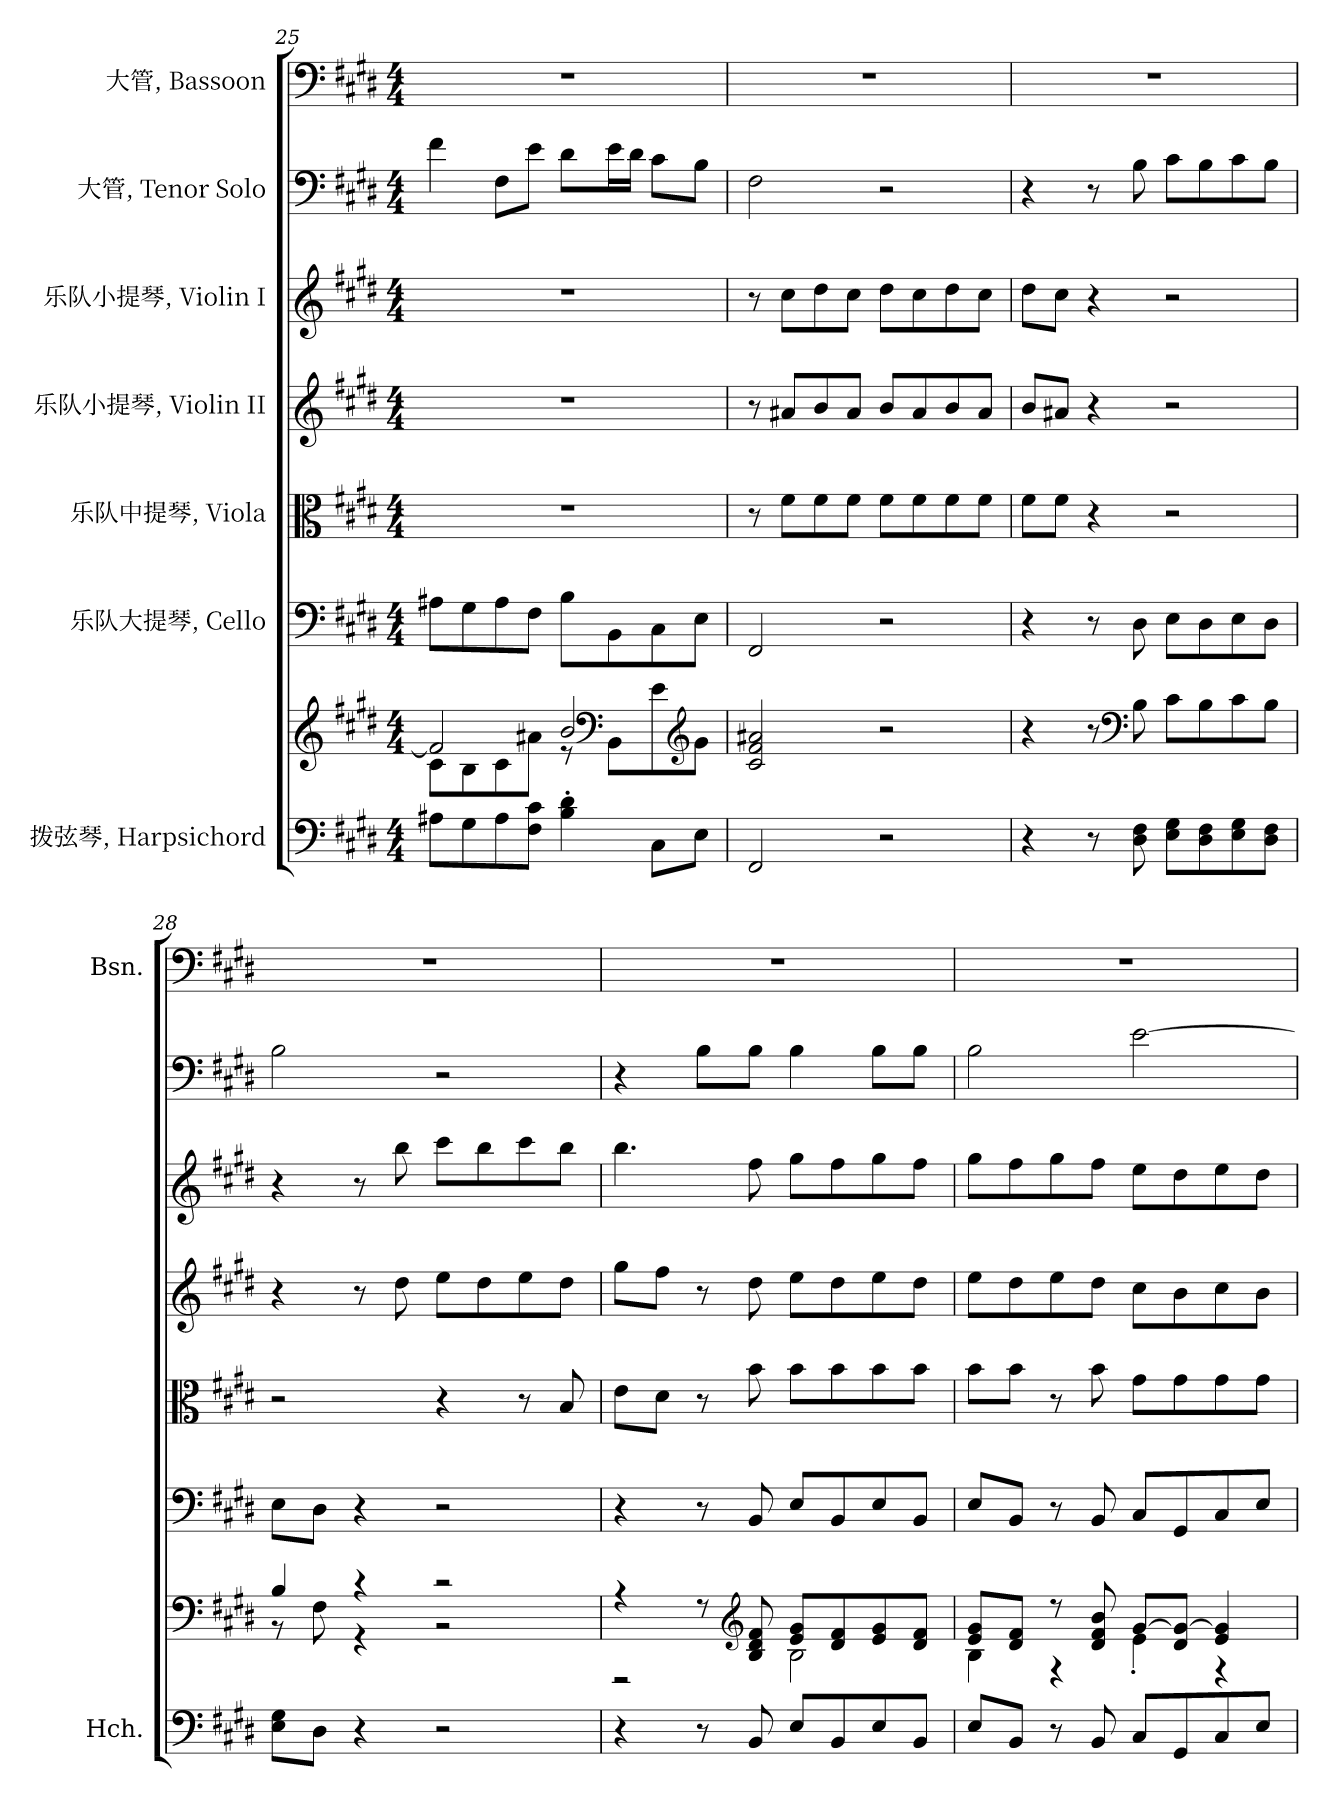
**kern	**kern	**kern	**kern	**kern	**kern	**kern	**kern
*part7	*part7	*part6	*part5	*part4	*part3	*part2	*part1
*staff8	*staff7	*staff6	*staff5	*staff4	*staff3	*staff2	*staff1
*I"拨弦琴, Harpsichord	*	*I"乐队大提琴, Cello	*I"乐队中提琴, Viola	*I"乐队小提琴, Violin II	*I"乐队小提琴, Violin I	*I"大管, Tenor Solo	*I"大管, Bassoon
*I'Hch.	*	*	*	*	*	*	*I'Bsn.
*clefF4	*clefG2	*clefF4	*clefC3	*clefG2	*clefG2	*clefF4	*clefF4
*k[f#c#g#d#]	*k[f#c#g#d#]	*k[f#c#g#d#]	*k[f#c#g#d#]	*k[f#c#g#d#]	*k[f#c#g#d#]	*k[f#c#g#d#]	*k[f#c#g#d#]
*M4/4	*M4/4	*M4/4	*M4/4	*M4/4	*M4/4	*M4/4	*M4/4
=25	=25	=25	=25	=25	=25	=25	=25
*	*^	*	*	*	*	*	*
8A#X\L	2f#/]	8c#\L	8A#X\L	1r	1r	1r	4f#\	1r
8G#\	.	8B\	8G#\	.	.	.	.	.
8A#\	.	8c#\	8A#\	.	.	.	8F#\L	.
8F#\ 8c#\J	.	8a#X\J	8F#\J	.	.	.	8e\J	.
4B\' 4d#\'	2b/	8r	8B\L	.	.	.	8d#\L	.
*	*clefF4	*	*	*	*	*	*	*
.	.	8BB\L	8BB\	.	.	.	16e\L	.
.	.	.	.	.	.	.	16d#\JJ	.
8C#\L	.	8e\	8C#\	.	.	.	8c#\L	.
*	*clefG2	*	*	*	*	*	*	*
8E\J	.	8g#\J	8E\J	.	.	.	8B\J	.
*	*v	*v	*	*	*	*	*	*
=26	=26	=26	=26	=26	=26	=26	=26
2FF#/	2c#/ 2f#/ 2a#X/	2FF#/	8r	8r	8r	2F#\	1r
.	.	.	8f#\L	8a#X/L	8cc#\L	.	.
.	.	.	8f#\	8b/	8dd#\	.	.
.	.	.	8f#\J	8a#/J	8cc#\J	.	.
2r	2r	2r	8f#\L	8b/L	8dd#\L	2r	.
.	.	.	8f#\	8a#/	8cc#\	.	.
.	.	.	8f#\	8b/	8dd#\	.	.
.	.	.	8f#\J	8a#/J	8cc#\J	.	.
!!LO:PB:g=z
=27	=27	=27	=27	=27	=27	=27	=27
4r	4r	4r	8f#\L	8b/L	8dd#\L	4r	1r
.	.	.	8f#\J	8a#X/J	8cc#\J	.	.
8r	8r	8r	4r	4r	4r	8r	.
*	*clefF4	*	*	*	*	*	*
8D#\ 8F#\	8B\	8D#\	.	.	.	8B\	.
8E\ 8G#\L	8c#\L	8E\L	2r	2r	2r	8c#\L	.
8D#\ 8F#\	8B\	8D#\	.	.	.	8B\	.
8E\ 8G#\	8c#\	8E\	.	.	.	8c#\	.
8D#\ 8F#\J	8B\J	8D#\J	.	.	.	8B\J	.
=28	=28	=28	=28	=28	=28	=28	=28
*	*^	*	*	*	*	*	*
8E\ 8G#\L	4B/	8r	8E\L	2r	4r	4r	2B\	1r
8D#\J	.	8F#\	8D#\J	.	.	.	.	.
4r	4r	4r	4r	.	8r	8r	.	.
.	.	.	.	.	8dd#\	8bb\	.	.
2r	2r	2r	2r	4r	8ee\L	8ccc#\L	2r	.
.	.	.	.	.	8dd#\	8bb\	.	.
.	.	.	.	8r	8ee\	8ccc#\	.	.
.	.	.	.	8B/	8dd#\J	8bb\J	.	.
=29	=29	=29	=29	=29	=29	=29	=29	=29
4r	4r	2r	4r	8e\L	8gg#\L	4.bb\	4r	1r
.	.	.	.	8d#\J	8ff#\J	.	.	.
8r	8r	.	8r	8r	8r	.	8B\L	.
*	*clefG2	*	*	*	*	*	*	*
8BB/	8B/ 8d#/ 8f#/	.	8BB/	8b\	8dd#\	8ff#\	8B\J	.
8E/L	8e/ 8g#/L	2B\	8E/L	8b\L	8ee\L	8gg#\L	4B\	.
8BB/	8d#/ 8f#/	.	8BB/	8b\	8dd#\	8ff#\	.	.
8E/	8e/ 8g#/	.	8E/	8b\	8ee\	8gg#\	8B\L	.
8BB/J	8d#/ 8f#/J	.	8BB/J	8b\J	8dd#\J	8ff#\J	8B\J	.
!!LO:PB:g=z
=30	=30	=30	=30	=30	=30	=30	=30	=30
8E/L	8e/ 8g#/L	4B\	8E/L	8b\L	8ee\L	8gg#\L	2B\	1r
8BB/J	8d#/ 8f#/J	.	8BB/J	8b\J	8dd#\	8ff#\	.	.
8r	8r	4r	8r	8r	8ee\	8gg#\	.	.
8BB/	8d#/ 8f#/ 8b/	.	8BB/	8b\	8dd#\J	8ff#\J	.	.
8C#/L	[8g#/L	4e'\	8C#/L	8g#\L	8cc#\L	8ee\L	[2e\	.
8GG#/	8d#/ 8g#/_J	.	8GG#/	8g#\	8b\	8dd#\	.	.
8C#/	4e/ 4g#/]	4r	8C#/	8g#\	8cc#\	8ee\	.	.
8E/J	.	.	8E/J	8g#\J	8b\J	8dd#\J	.	.
*	*v	*v	*	*	*	*	*	*
=	=	=	=	=	=	=	=
*-	*-	*-	*-	*-	*-	*-	*-
